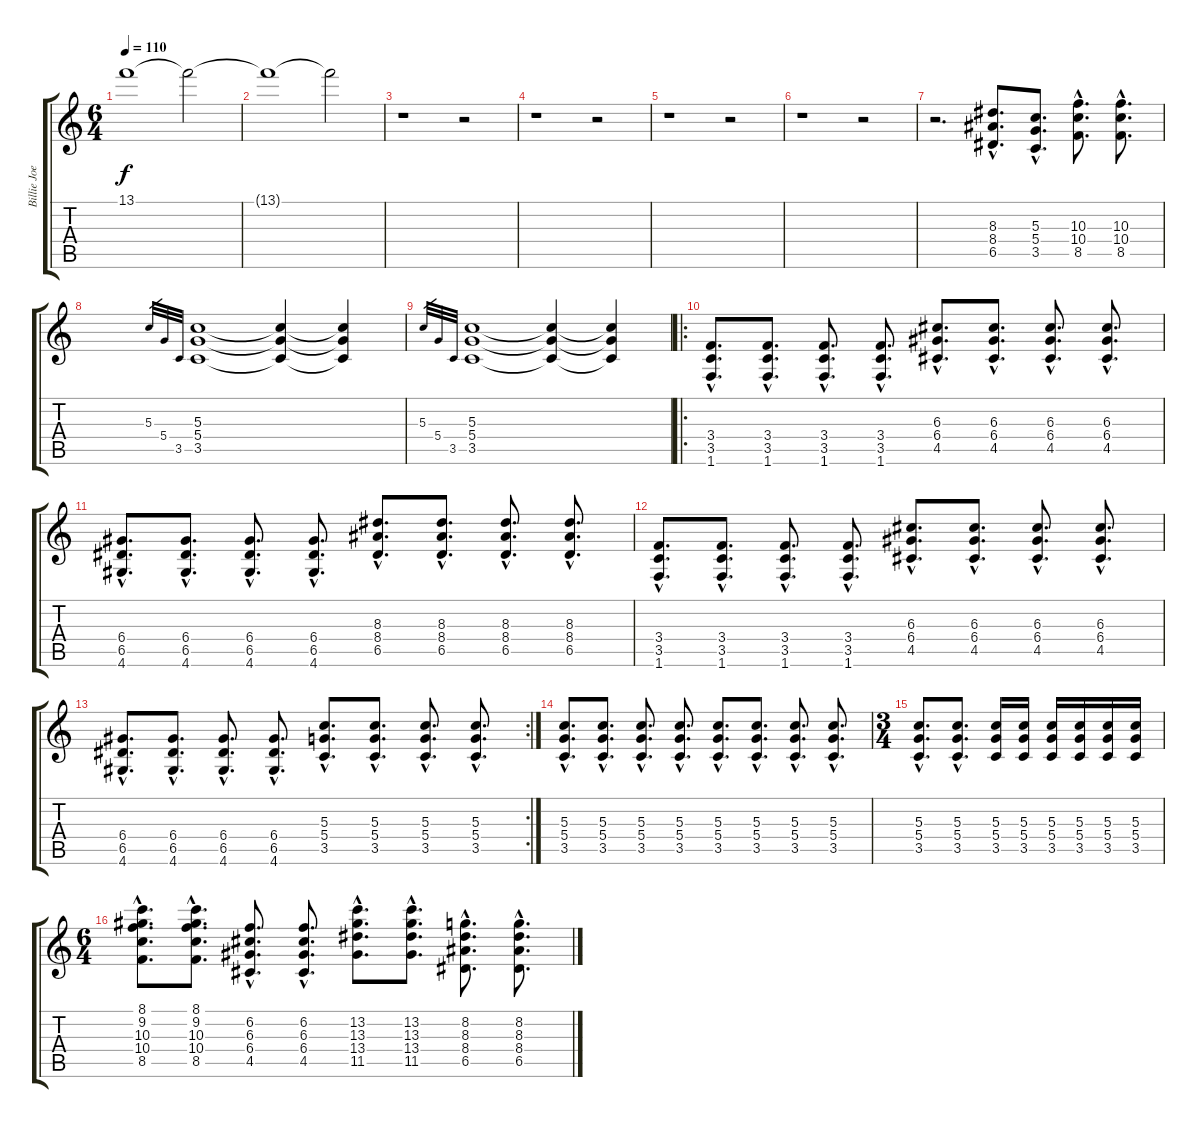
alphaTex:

\track ("Billie Joe Armstrong (Lead Guitar)" "Billie Joe") {instrument overdrivenguitar}
\staff {score tabs}
\tuning (E4 B3 G3 D3 A2 E2) {hide}
\ts (6 4)
\tempo 110
\clef g2
\ks c
13.1{t}.1{dy f} 13.1{t}.2 |
13.1{t}.1 13.1{t}.2 |
r.1 r.2 |
r.1 r.2 |
r.1 r.2 |
r.1 r.2 |
r.2{d} (8.3{hac} 8.4{hac} 6.5{hac}).8{d} (5.3{hac} 5.4{hac} 3.5{hac}).8{d} (10.3{hac} 10.4{hac} 8.5{hac}).8{d} (10.3{hac} 10.4{hac} 8.5{hac}).8{d} |
5.3.32{gr} 5.4.32{gr} 3.5.32{gr} (5.3 5.4 3.5).1{volume 13} (5.3{t} 5.4{t} 3.5{t}).4 (5.3{t} 5.4{t} 3.5{t}).4 |
5.3.32{gr} 5.4.32{gr} 3.5.32{gr} (5.3 5.4 3.5).1{volume 13} (5.3{t} 5.4{t} 3.5{t}).4 (5.3{t} 5.4{t} 3.5{t}).4 |
\ro
(3.4{hac} 3.5{hac} 1.6{hac}).8{d volume 13} (3.4{hac} 3.5{hac} 1.6{hac}).8{d} (3.4{hac} 3.5{hac} 1.6{hac}).8{d} (3.4{hac} 3.5{hac} 1.6{hac}).8{d} (6.3{hac} 6.4{hac} 4.5{hac}).8{d} (6.3{hac} 6.4{hac} 4.5{hac}).8{d} (6.3{hac} 6.4{hac} 4.5{hac}).8{d} (6.3{hac} 6.4{hac} 4.5{hac}).8{d} |
(6.4{hac} 6.5{hac} 4.6{hac}).8{d} (6.4{hac} 6.5{hac} 4.6{hac}).8{d} (6.4{hac} 6.5{hac} 4.6{hac}).8{d} (6.4{hac} 6.5{hac} 4.6{hac}).8{d} (8.3{hac} 8.4{hac} 6.5{hac}).8{d} (8.3{hac} 8.4{hac} 6.5{hac}).8{d} (8.3{hac} 8.4{hac} 6.5{hac}).8{d} (8.3{hac} 8.4{hac} 6.5{hac}).8{d} |
(3.4{hac} 3.5{hac} 1.6{hac}).8{d} (3.4{hac} 3.5{hac} 1.6{hac}).8{d} (3.4{hac} 3.5{hac} 1.6{hac}).8{d} (3.4{hac} 3.5{hac} 1.6{hac}).8{d} (6.3{hac} 6.4{hac} 4.5{hac}).8{d} (6.3{hac} 6.4{hac} 4.5{hac}).8{d} (6.3{hac} 6.4{hac} 4.5{hac}).8{d} (6.3{hac} 6.4{hac} 4.5{hac}).8{d} |
\rc 2
(6.4{hac} 6.5{hac} 4.6{hac}).8{d} (6.4{hac} 6.5{hac} 4.6{hac}).8{d} (6.4{hac} 6.5{hac} 4.6{hac}).8{d} (6.4{hac} 6.5{hac} 4.6{hac}).8{d} (5.3{hac} 5.4{hac} 3.5{hac}).8{d} (5.3{hac} 5.4{hac} 3.5{hac}).8{d} (5.3{hac} 5.4{hac} 3.5{hac}).8{d} (5.3{hac} 5.4{hac} 3.5{hac}).8{d} |
(5.3{hac} 5.4{hac} 3.5{hac}).8{d} (5.3{hac} 5.4{hac} 3.5{hac}).8{d} (5.3{hac} 5.4{hac} 3.5{hac}).8{d} (5.3{hac} 5.4{hac} 3.5{hac}).8{d} (5.3{hac} 5.4{hac} 3.5{hac}).8{d} (5.3{hac} 5.4{hac} 3.5{hac}).8{d} (5.3{hac} 5.4{hac} 3.5{hac}).8{d} (5.3{hac} 5.4{hac} 3.5{hac}).8{d} |
\ts (3 4)
(5.3{hac} 5.4{hac} 3.5{hac}).8{d} (5.3{hac} 5.4{hac} 3.5{hac}).8{d} (5.3 5.4 3.5).16 (5.3 5.4 3.5).16 (5.3 5.4 3.5).16 (5.3 5.4 3.5).16 (5.3 5.4 3.5).16 (5.3 5.4 3.5).16 |
\ts (6 4)
(8.1{hac} 9.2{hac} 10.3{hac} 10.4{hac} 8.5{hac}).8{d} (8.1{hac} 9.2{hac} 10.3{hac} 10.4{hac} 8.5{hac}).8{d} (6.2{hac} 6.3{hac} 6.4{hac} 4.5{hac}).8{d} (6.2{hac} 6.3{hac} 6.4{hac} 4.5{hac}).8{d} (13.2{hac} 13.3{hac} 13.4{hac} 11.5{hac}).8{d} (13.2{hac} 13.3{hac} 13.4{hac} 11.5{hac}).8{d} (8.2{hac} 8.3{hac} 8.4{hac} 6.5{hac}).8{d} (8.2{hac} 8.3{hac} 8.4{hac} 6.5{hac}).8{d}
